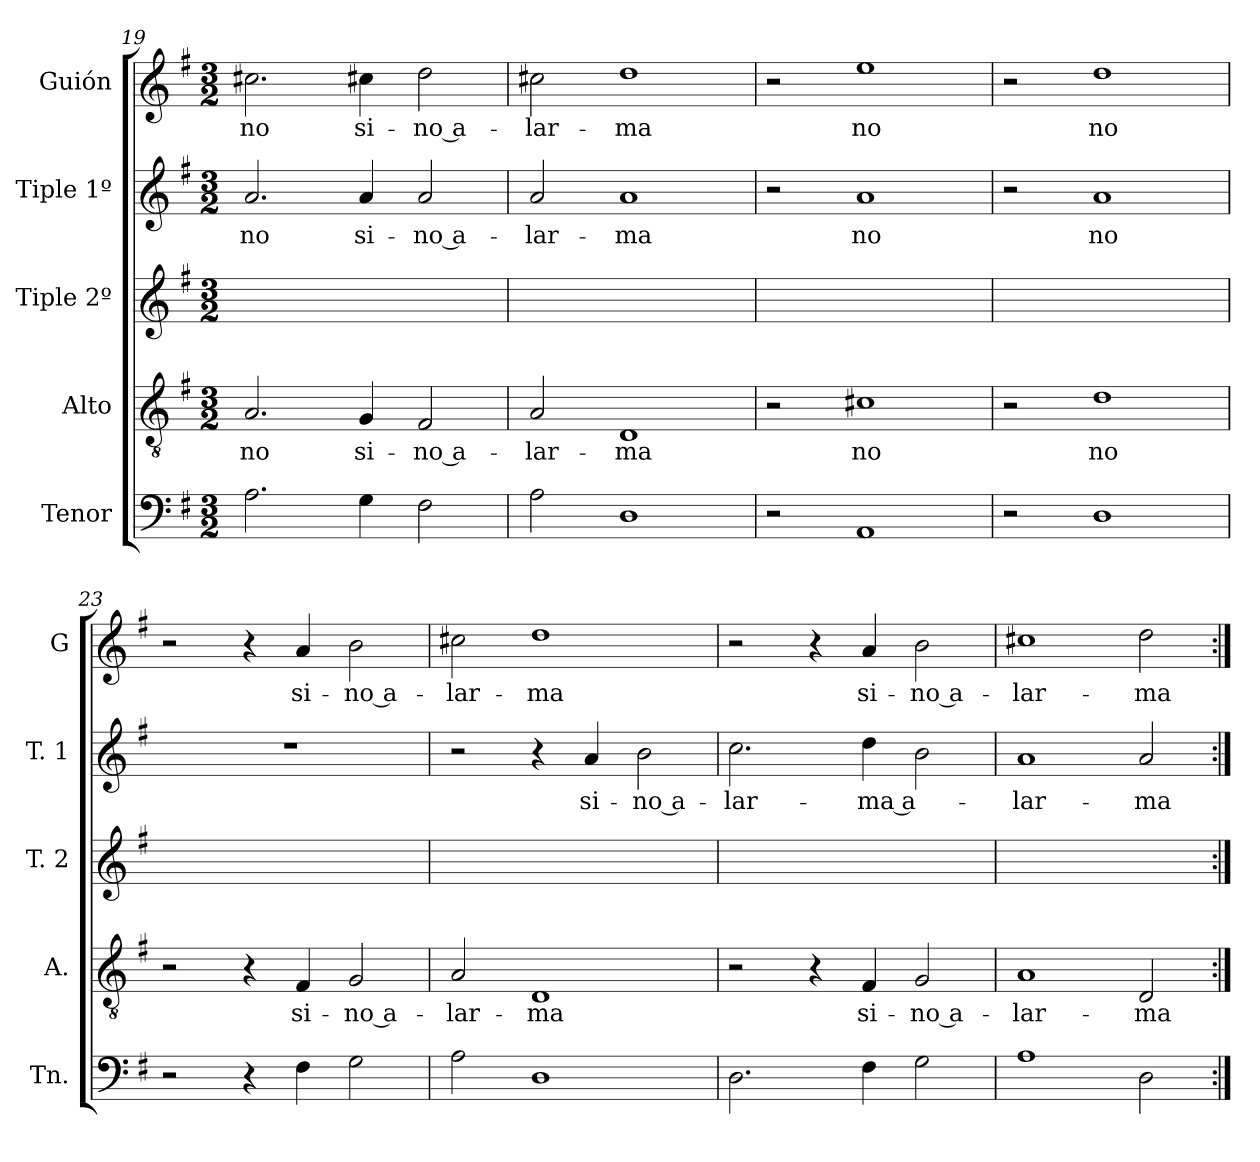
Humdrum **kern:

**kern	**kern	**text	**kern	**kern	**text	**kern	**text
*part5	*part4	*part4	*part3	*part2	*part2	*part1	*part1
*staff5	*staff4	*staff4	*staff3	*staff2	*staff2	*staff1	*staff1
*I"Tenor	*I"Alto	*	*I"Tiple 2º	*I"Tiple 1º	*	*I"Guión	*
*I'Tn.	*I'A.	*	*I'T. 2	*I'T. 1	*	*I'G	*
*clefF4	*clefGv2	*	*clefG2	*clefG2	*	*clefG2	*
*k[f#]	*k[f#]	*	*k[f#]	*k[f#]	*	*k[f#]	*
*M3/2	*M3/2	*	*M3/2	*M3/2	*	*M3/2	*
=19	=19	=19	=19	=19	=19	=19	=19
2.A	2.A	no	1.ryy	2.a	no	2.cc#X	no
4G	4G	si-	.	4a	si-	4cc#X	si-
2F#	2F#	-no a-	.	2a	-no a-	2dd	-no a-
=20	=20	=20	=20	=20	=20	=20	=20
2A	2A	-lar-	1.ryy	2a	-lar-	2cc#X	-lar-
1D	1D	-ma	.	1a	-ma	1dd	-ma
=21	=21	=21	=21	=21	=21	=21	=21
2r	2r	.	1.ryy	2r	.	2r	.
1AA	1c#X	no	.	1a	no	1ee	no
=22	=22	=22	=22	=22	=22	=22	=22
2r	2r	.	1.ryy	2r	.	2r	.
1D	1d	no	.	1a	no	1dd	no
=23	=23	=23	=23	=23	=23	=23	=23
2r	2r	.	1.ryy	1.r	.	2r	.
4r	4r	.	.	.	.	4r	.
4F#	4F#	si-	.	.	.	4a	si-
2G	2G	-no a-	.	.	.	2b	-no a-
=24	=24	=24	=24	=24	=24	=24	=24
2A	2A	-lar-	1.ryy	2r	.	2cc#X	-lar-
1D	1D	-ma	.	4r	.	1dd	-ma
.	.	.	.	4a	si-	.	.
.	.	.	.	2b	-no a-	.	.
=25	=25	=25	=25	=25	=25	=25	=25
2.D	2r	.	1.ryy	2.cc	-lar-	2r	.
.	4r	.	.	.	.	4r	.
4F#	4F#	si-	.	4dd	-ma a-	4a	si-
2G	2G	-no a-	.	2b	.	2b	-no a-
=26	=26	=26	=26	=26	=26	=26	=26
1A	1A	-lar-	1.ryy	1a	-lar-	1cc#X	-lar-
2D	2D	-ma	.	2a	-ma	2dd	-ma
=:|!	=:|!	=:|!	=:|!	=:|!	=:|!	=:|!	=:|!
*-	*-	*-	*-	*-	*-	*-	*-
